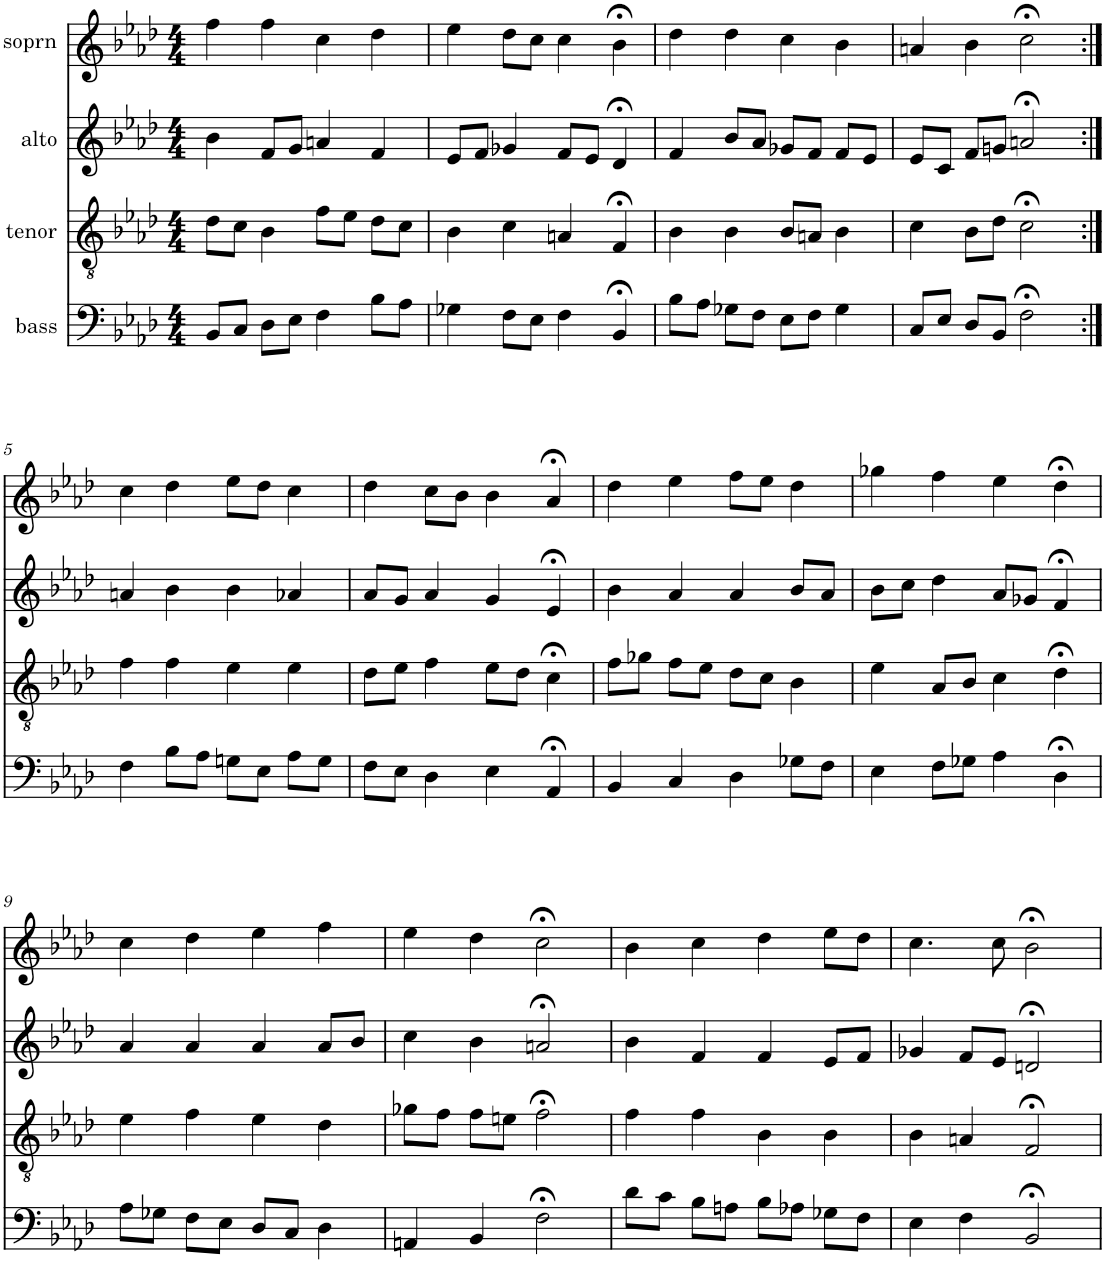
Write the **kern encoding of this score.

**kern	**kern	**kern	**kern
*part4	*part3	*part2	*part1
*staff4	*staff3	*staff2	*staff1
*I"bass	*I"tenor	*I"alto	*I"soprn
*clefF4	*clefGv2	*clefG2	*clefG2
*k[b-e-a-d-]	*k[b-e-a-d-]	*k[b-e-a-d-]	*k[b-e-a-d-]
*B-:dor	*B-:dor	*B-:dor	*B-:dor
*M4/4	*M4/4	*M4/4	*M4/4
=1	=1	=1	=1
8BB-/L	8d-\L	4b-\	4ff\
8C/J	8c\J	.	.
8D-\L	4B-\	8f/L	4ff\
8E-\J	.	8g/J	.
4F\	8f\L	4an/	4cc\
.	8e-\J	.	.
8B-\L	8d-\L	4f/	4dd-\
8A-\J	8c\J	.	.
=2	=2	=2	=2
4G-X\	4B-\	8e-/L	4ee-\
.	.	8f/J	.
8F\L	4c\	4g-X/	8dd-\L
8E-\J	.	.	8cc\J
4F\	4An/	8f/L	4cc\
.	.	8e-/J	.
4BB-;</	4F;</	4d-;</	4b-;<\
=3	=3	=3	=3
8B-\L	4B-\	4f/	4dd-\
8A-\J	.	.	.
8G-X\L	4B-\	8b-/L	4dd-\
8F\J	.	8a-/J	.
8E-\L	8B-/L	8g-X/L	4cc\
8F\J	8An/J	8f/J	.
4G-\	4B-\	8f/L	4b-\
.	.	8e-/J	.
=4	=4	=4	=4
8C/L	4c\	8e-/L	4an/
8E-/J	.	8c/J	.
8D-/L	8B-\L	8f/L	4b-\
8BB-/J	8d-\J	8gn/J	.
2F;<\	2c;<\	2an;</	2cc;<\
!!LO:LB:g=z
=5:|!	=5:|!	=5:|!	=5:|!
4F\	4f\	4an/	4cc\
8B-\L	4f\	4b-\	4dd-\
8A-\J	.	.	.
8Gn\L	4e-\	4b-\	8ee-\L
8E-\J	.	.	8dd-\J
8A-\L	4e-\	4a-X/	4cc\
8G\J	.	.	.
=6	=6	=6	=6
8F\L	8d-\L	8a-/L	4dd-\
8E-\J	8e-\J	8g/J	.
4D-\	4f\	4a-/	8cc\L
.	.	.	8b-\J
4E-\	8e-\L	4g/	4b-\
.	8d-\J	.	.
4AA-;</	4c;<\	4e-;</	4a-;</
=7	=7	=7	=7
4BB-/	8f\L	4b-\	4dd-\
.	8g-X\J	.	.
4C/	8f\L	4a-/	4ee-\
.	8e-\J	.	.
4D-\	8d-\L	4a-/	8ff\L
.	8c\J	.	8ee-\J
8G-X\L	4B-\	8b-/L	4dd-\
8F\J	.	8a-/J	.
=8	=8	=8	=8
4E-\	4e-\	8b-\L	4gg-X\
.	.	8cc\J	.
8F\L	8A-/L	4dd-\	4ff\
8G-X\J	8B-/J	.	.
4A-\	4c\	8a-/L	4ee-\
.	.	8g-X/J	.
4D-;<\	4d-;<\	4f;</	4dd-;<\
!!LO:LB:g=z
=9	=9	=9	=9
8A-\L	4e-\	4a-/	4cc\
8G-X\J	.	.	.
8F\L	4f\	4a-/	4dd-\
8E-\J	.	.	.
8D-/L	4e-\	4a-/	4ee-\
8C/J	.	.	.
4D-\	4d-\	8a-/L	4ff\
.	.	8b-/J	.
=10	=10	=10	=10
4AAn/	8g-X\L	4cc\	4ee-\
.	8f\J	.	.
4BB-/	8f\L	4b-\	4dd-\
.	8en\J	.	.
2F;<\	2f;<\	2an;</	2cc;<\
=11	=11	=11	=11
8d-\L	4f\	4b-\	4b-\
8c\J	.	.	.
8B-\L	4f\	4f/	4cc\
8An\J	.	.	.
8B-\L	4B-\	4f/	4dd-\
8A-X\J	.	.	.
8G-X\L	4B-\	8e-/L	8ee-\L
8F\J	.	8f/J	8dd-\J
=12	=12	=12	=12
4E-\	4B-\	4g-X/	4.cc\
4F\	4An/	8f/L	.
.	.	8e-/J	8cc\
2BB-;</	2F;</	2dn;</	2b-;<\
=	=	=	=
*-	*-	*-	*-
